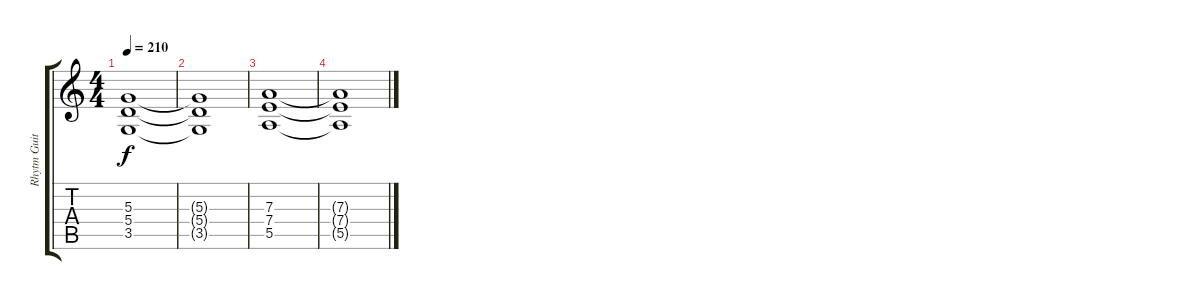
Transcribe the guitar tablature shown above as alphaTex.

\track ("Rhytm Guitar 2" "Rhytm Guit") {instrument distortionguitar}
\staff {score tabs}
\tuning (B3 Gb3 D3 A2 E2 B1) {hide}
\ts (4 4)
\tempo 210
\clef g2
\ks c
(5.3 5.4 3.5).1{dy f} |
(5.3{t} 5.4{t} 3.5{t}).1 |
(7.3 7.4 5.5).1 |
(7.3{t} 7.4{t} 5.5{t}).1
